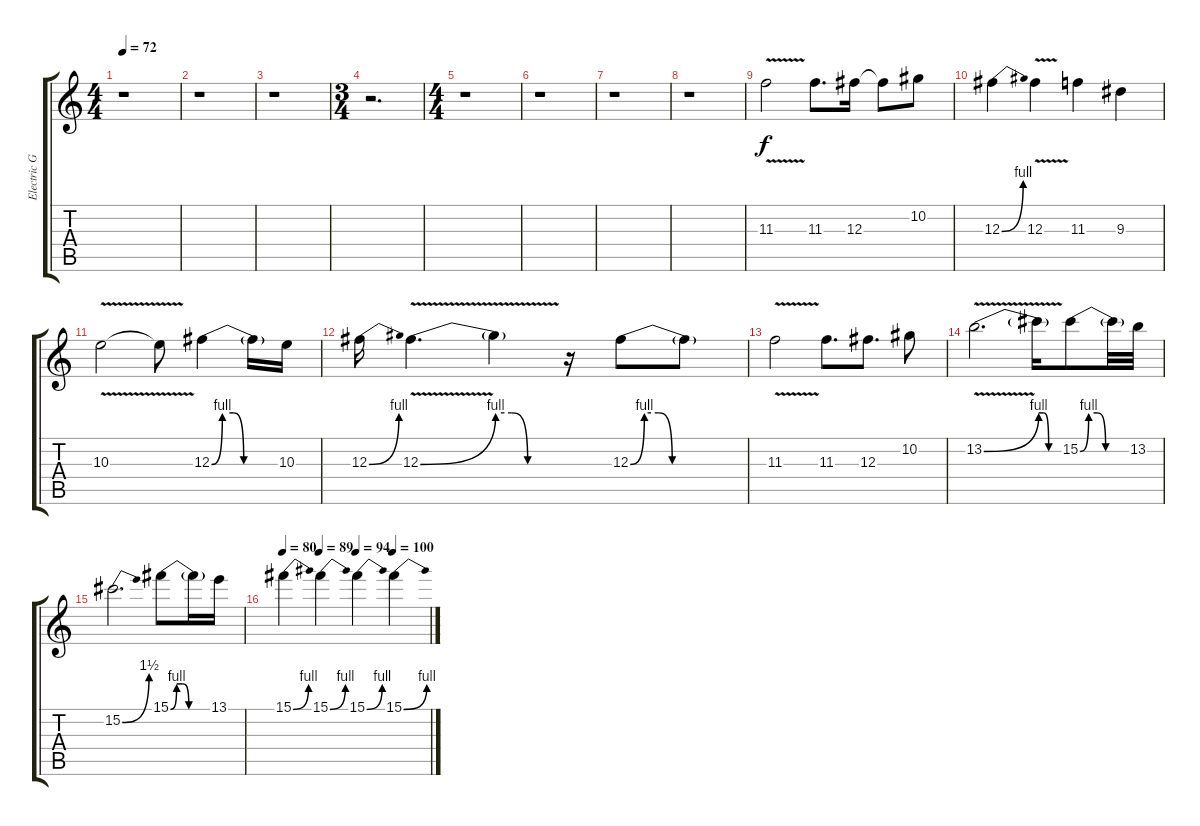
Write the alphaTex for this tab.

\track ("Electric Guitar 1" "Electric G") {instrument distortionguitar}
\staff {score tabs}
\tuning (Eb4 Bb3 Gb3 Db3 Ab2 Db2) {hide}
\ts (4 4)
\tempo 72
\clef g2
\ks c
r.1{dy f} |
r.1 |
r.1 |
\ts (3 4)
r.2{d} |
\ts (4 4)
r.1 |
r.1 |
r.1 |
r.1 |
11.3{v}.2 11.3.8{d} 12.3.16 12.3{t}.8 10.2.8 |
12.3{be (bend 0 0 60 4)}.4 12.3{v}.4 11.3.4 9.3.4 |
10.3{v}.2 10.3{v t}.8 12.3{be (custom 0 0 15 4 30 4 45 0 60 0)}.4 12.3{be (hold 0 0 60 0) t}.16 10.3.16 |
12.3{be (bend 0 0 60 4)}.16 12.3{be (bend 0 0 60 4) v}.4{d} 12.3{be (custom 0 4 15 4 30 0 60 0) t}.4 r.16 12.3{be (custom 0 0 15 4 30 4 45 0 60 0)}.8 12.3{be (hold 0 0 60 0) t}.8 |
11.3{v}.2 11.3.8{d} 12.3.8{d} 10.2.8 |
13.2{be (bend 0 0 60 4) v}.2{d} 13.2{be (custom 0 4 15 4 30 0 60 0) t}.16 15.2{be (custom 0 0 15 4 30 4 45 0 60 0)}.8 15.2{be (hold 0 0 60 0) t}.32 13.2.32 |
15.2{be (bend 0 0 60 6)}.2{d} 15.1{be (custom 0 0 15 4 30 4 45 0 60 0)}.8 15.1{be (hold 0 0 60 0) t}.16 13.1.16 |
\tempo 80
\tempo (89 0.25)
\tempo (94 0.5)
\tempo (100 0.75)
15.1{be (bend 0 0 60 4)}.4 15.1{be (bend 0 0 60 4)}.4 15.1{be (bend 0 0 60 4)}.4 15.1{be (bend 0 0 60 4)}.4
